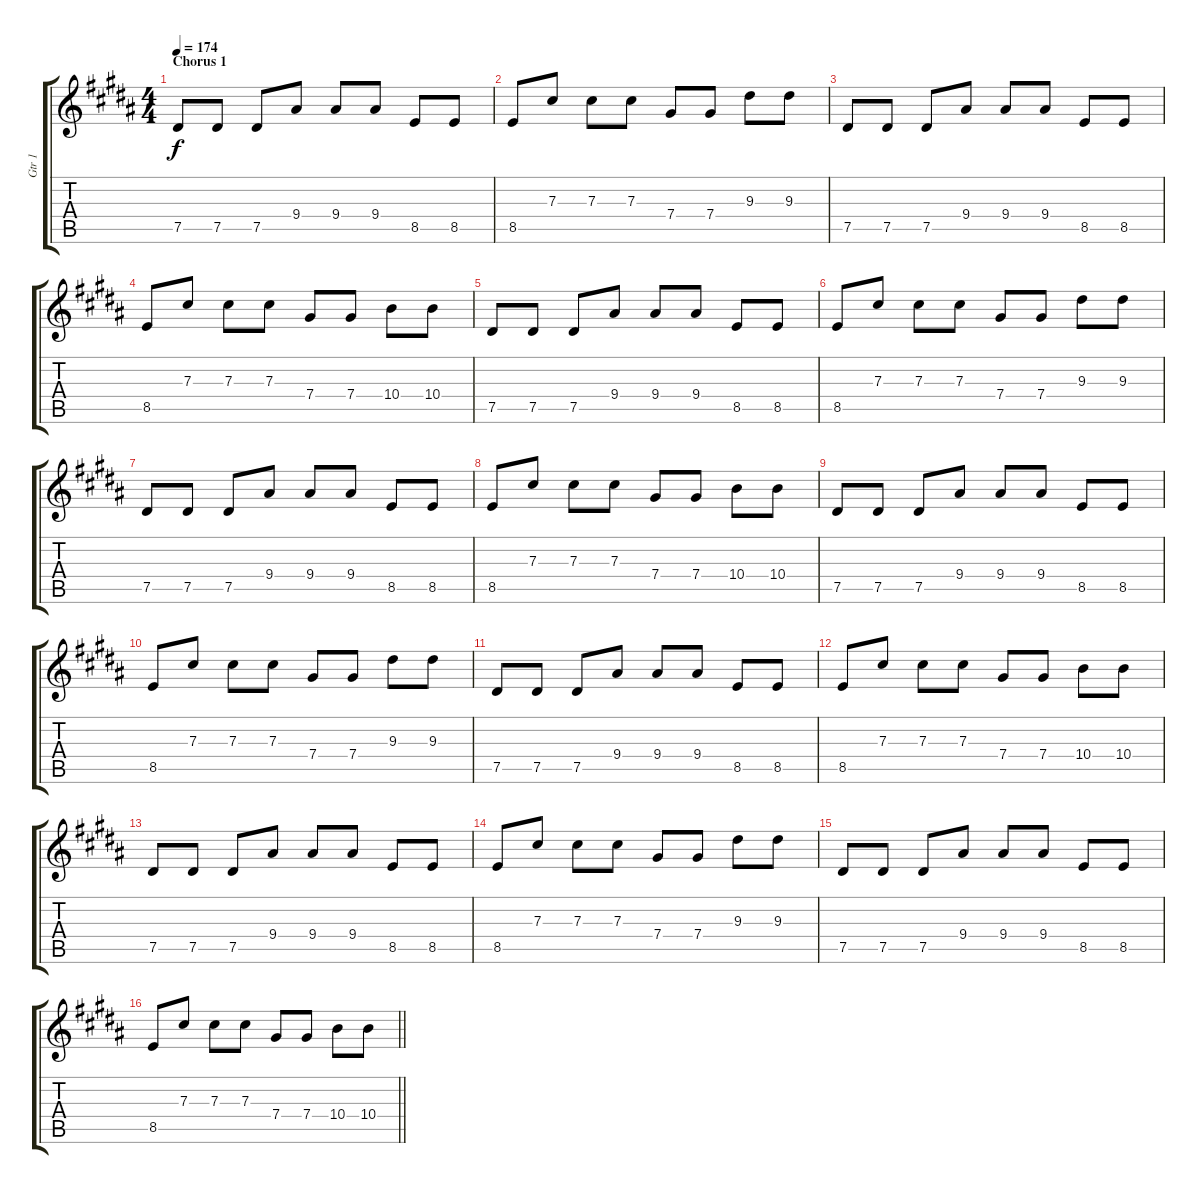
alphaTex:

\track ("Gtr 1" "Gtr 1") {instrument electricguitarjazz}
\staff {score tabs}
\tuning (Eb4 Bb3 Gb3 Db3 Ab2 Db2) {hide}
\ts (4 4)
\section ("" "Chorus 1")
\tempo 174
\clef g2
\ks g#minor
7.5.8{dy f instrument overdrivenguitar} 7.5.8 7.5.8 9.4.8 9.4.8 9.4.8 8.5.8 8.5.8 |
8.5.8 7.3.8 7.3.8 7.3.8 7.4.8 7.4.8 9.3.8 9.3.8 |
7.5.8 7.5.8 7.5.8 9.4.8 9.4.8 9.4.8 8.5.8 8.5.8 |
8.5.8 7.3.8 7.3.8 7.3.8 7.4.8 7.4.8 10.4.8 10.4.8 |
7.5.8 7.5.8 7.5.8 9.4.8 9.4.8 9.4.8 8.5.8 8.5.8 |
8.5.8 7.3.8 7.3.8 7.3.8 7.4.8 7.4.8 9.3.8 9.3.8 |
7.5.8 7.5.8 7.5.8 9.4.8 9.4.8 9.4.8 8.5.8 8.5.8 |
8.5.8 7.3.8 7.3.8 7.3.8 7.4.8 7.4.8 10.4.8 10.4.8 |
7.5.8 7.5.8 7.5.8 9.4.8 9.4.8 9.4.8 8.5.8 8.5.8 |
8.5.8 7.3.8 7.3.8 7.3.8 7.4.8 7.4.8 9.3.8 9.3.8 |
7.5.8 7.5.8 7.5.8 9.4.8 9.4.8 9.4.8 8.5.8 8.5.8 |
8.5.8 7.3.8 7.3.8 7.3.8 7.4.8 7.4.8 10.4.8 10.4.8 |
7.5.8 7.5.8 7.5.8 9.4.8 9.4.8 9.4.8 8.5.8 8.5.8 |
8.5.8 7.3.8 7.3.8 7.3.8 7.4.8 7.4.8 9.3.8 9.3.8 |
7.5.8 7.5.8 7.5.8 9.4.8 9.4.8 9.4.8 8.5.8 8.5.8 |
\barLineRight lightlight
8.5.8 7.3.8 7.3.8 7.3.8 7.4.8 7.4.8 10.4.8 10.4.8
